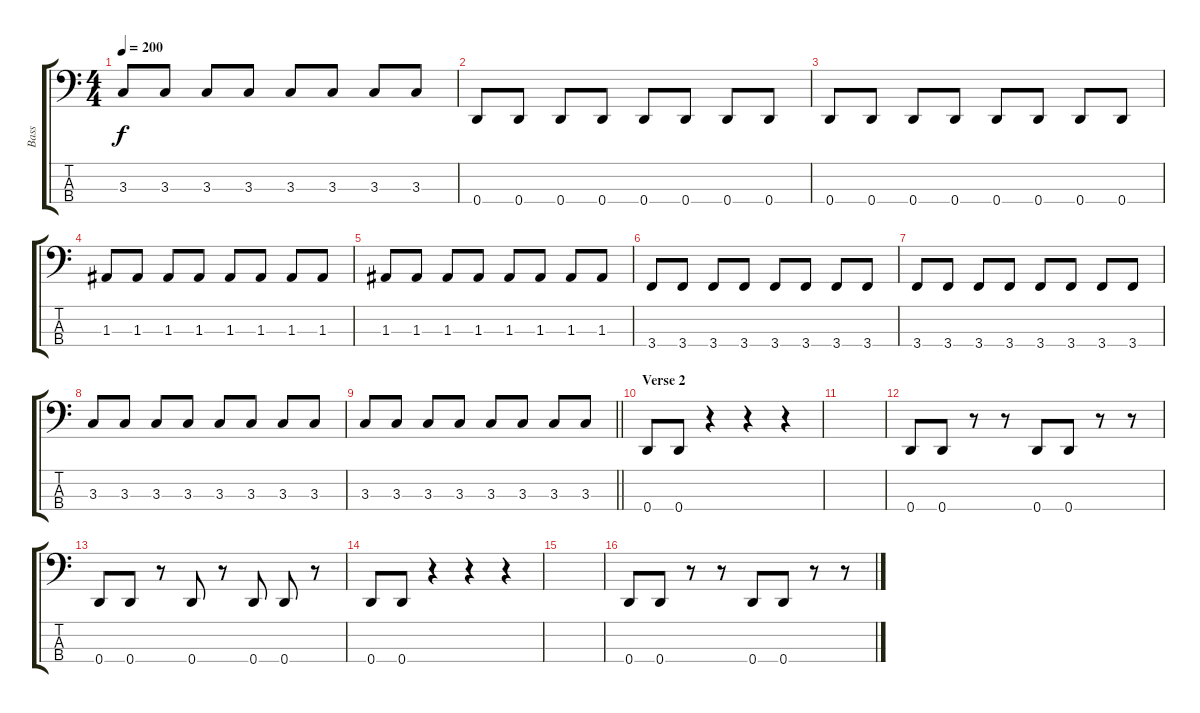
\track ("Bass" "Bass") {instrument electricbassfinger}
\staff {score tabs}
\tuning (G2 D2 A1 D1) {hide}
\ts (4 4)
\tempo 200
\clef f4
\ks c
3.3.8{dy f} 3.3.8 3.3.8 3.3.8 3.3.8 3.3.8 3.3.8 3.3.8 |
0.4.8 0.4.8 0.4.8 0.4.8 0.4.8 0.4.8 0.4.8 0.4.8 |
0.4.8 0.4.8 0.4.8 0.4.8 0.4.8 0.4.8 0.4.8 0.4.8 |
1.3.8 1.3.8 1.3.8 1.3.8 1.3.8 1.3.8 1.3.8 1.3.8 |
1.3.8 1.3.8 1.3.8 1.3.8 1.3.8 1.3.8 1.3.8 1.3.8 |
3.4.8 3.4.8 3.4.8 3.4.8 3.4.8 3.4.8 3.4.8 3.4.8 |
3.4.8 3.4.8 3.4.8 3.4.8 3.4.8 3.4.8 3.4.8 3.4.8 |
3.3.8 3.3.8 3.3.8 3.3.8 3.3.8 3.3.8 3.3.8 3.3.8 |
\barLineRight lightlight
3.3.8 3.3.8 3.3.8 3.3.8 3.3.8 3.3.8 3.3.8 3.3.8 |
\section ("" "Verse 2")
0.4.8 0.4.8 r.4 r.4 r.4 |
|
0.4.8 0.4.8 r.8 r.8 0.4.8 0.4.8 r.8 r.8 |
0.4.8 0.4.8 r.8 0.4.8 r.8 0.4.8 0.4.8 r.8 |
0.4.8 0.4.8 r.4 r.4 r.4 |
|
0.4.8 0.4.8 r.8 r.8 0.4.8 0.4.8 r.8 r.8
